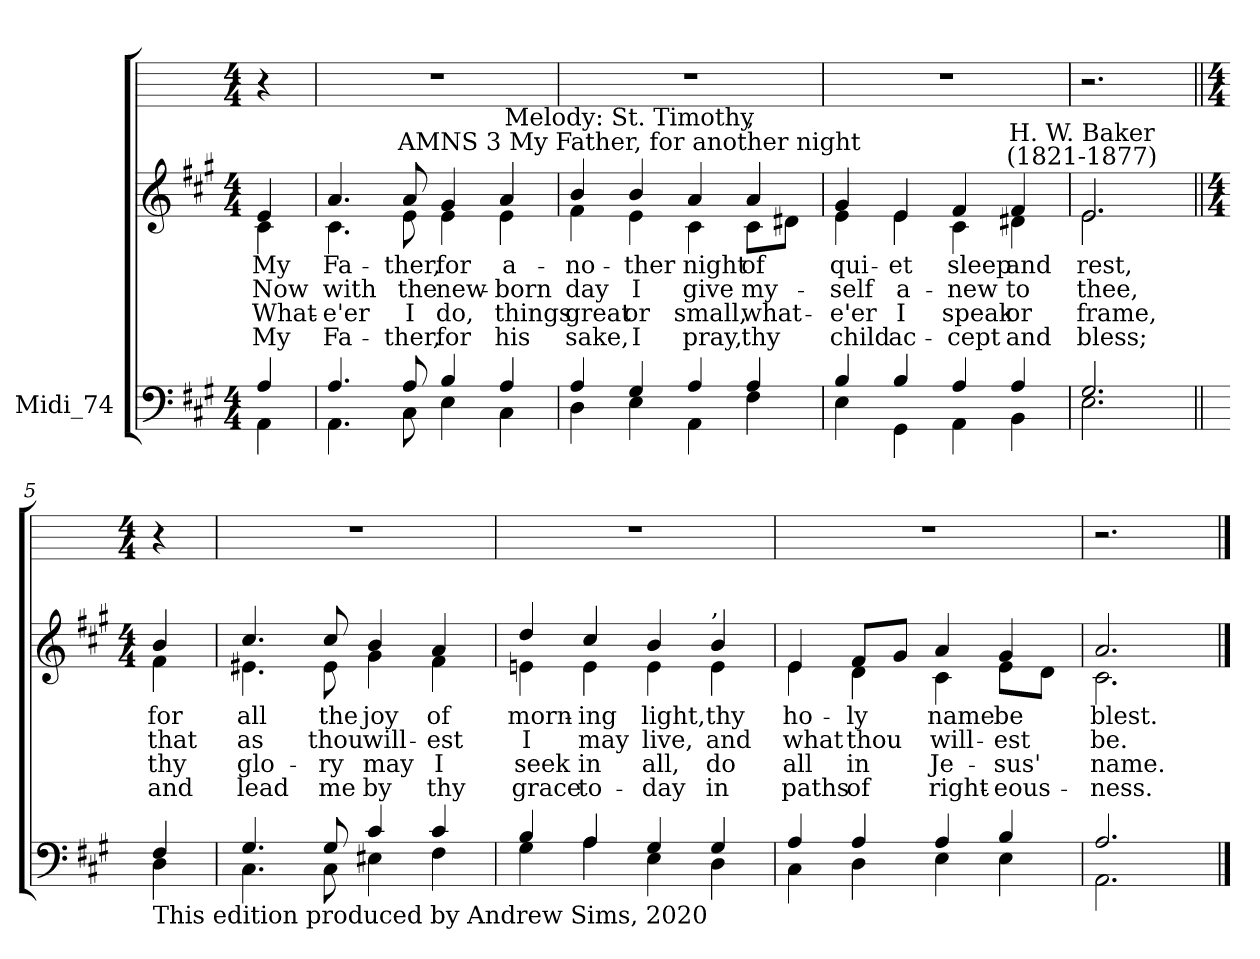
**kern	**kern	**text	**text	**text	**text	**kern
*part3	*part2	*part2	*part2	*part2	*part2	*part1
*staff3	*staff2	*staff2	*staff2	*staff2	*staff2	*staff1
*I"Midi_74	*	*	*	*	*	*
*clefF4	*clefG2	*	*	*	*	*
*k[f#c#g#]	*k[f#c#g#]	*	*	*	*	*
*A:	*A:	*	*	*	*	*
*M4/4	*M4/4	*	*	*	*	*M4/4
=	=	=	=	=	=	=
*^	*	*	*	*	*	*
!	!	!LO:TX:a:cj:t=H. W. Baker\n(1821-1877)	!	!	!	!	!
!	!	!	!LO:LY:b	!LO:LY:b	!LO:LY:b	!LO:LY:b	!
*	*	*^	*	*	*	*	*
4A/	4AA\	4e/	4c#\	My	Now	What-	-My	4r
=1	=1	=1	=1	=1	=1	=1	=1	=1
!	!	!	!	!LO:LY:b	!LO:LY:b	!LO:LY:b	!LO:LY:b	!
4.A/	4.AA\	4.a/	4.c#\	Fa-	-with	e'er	Fa-	1r
!	!	!	!	!LO:LY:b	!LO:LY:b	!LO:LY:b	!LO:LY:b	!
8A/	8C#\	8a/	8e\	-ther,	the	I	ther,	.
!	!	!	!	!LO:LY:b	!LO:LY:b	!LO:LY:b	!LO:LY:b	!
4B/	4E\	4g#/	4e\	for	new-	-do,	for	.
!	!	!	!	!LO:LY:b	!LO:LY:b	!LO:LY:b	!LO:LY:b	!
4A/	4C#\	4a/	4e\	a-	-born	things	his	.
=2	=2	=2	=2	=2	=2	=2	=2	=2
!	!	!	!	!LO:LY:b	!LO:LY:b	!LO:LY:b	!LO:LY:b	!
4A/	4D\	4b/	4f#\	no-	-day	great	sake,	1r
!	!	!LO:TX:a:cj:t=AMNS 3 My Father, for another night	!	!	!	!	!	!
!	!	!LO:TX:a:cj:t=Melody&colon; St. Timothy	!	!	!	!	!	!
!	!	!	!	!LO:LY:b	!LO:LY:b	!LO:LY:b	!LO:LY:b	!
4G#/	4E\	4b/	4e\	ther	I	or	I	.
!	!	!	!	!LO:LY:b	!LO:LY:b	!LO:LY:b	!LO:LY:b	!
4A/	4AA\	4a/	4c#\	night	give	small,	pray,	.
!	!	!LO:TX:a:t=,	!	!	!	!	!	!
!	!	!	!	!LO:LY:b	!LO:LY:b	!LO:LY:b	!LO:LY:b	!
4A/	4F#\	4a/	8c#\L	of	my-	-what-	-thy	.
.	.	.	8d#X\J	.	.	.	.	.
=3	=3	=3	=3	=3	=3	=3	=3	=3
!	!	!	!	!LO:LY:b	!LO:LY:b	!LO:LY:b	!LO:LY:b	!
4B/	4E\	4g#/	4e\	qui-	-self	e'er	child	1r
!	!	!	!	!LO:LY:b	!LO:LY:b	!LO:LY:b	!LO:LY:b	!
4B/	4GG#\	4e/	4e\	et	a-	-I	ac-	.
!	!	!	!	!LO:LY:b	!LO:LY:b	!LO:LY:b	!LO:LY:b	!
4A/	4AA\	4f#/	4c#\	-sleep	new	speak	cept	.
!	!	!	!	!LO:LY:b	!LO:LY:b	!LO:LY:b	!LO:LY:b	!
4A/	4BB\	4f#/	4d#X\	and	to	or	and	.
=4	=4	=4	=4	=4	=4	=4	=4	=4
!	!	!LO:TX:a:cj:t=H. W. Baker\n(1821-1877)	!	!	!	!	!	!
!	!	!	!	!LO:LY:b	!LO:LY:b	!LO:LY:b	!LO:LY:b	!
2.G#/	2.E\	2.e/	2.e\	rest,	thee,	frame,	bless;	2.r
!!LO:LB:g=z
=5||	=5||	=5||	=5||	=5||	=5||	=5||	=5||	=5||
*	*	*M4/4	*	*	*	*	*	*M4/4
!LO:TX:b:t=This edition produced by Andrew Sims, 2020	!	!	!	!	!	!	!	!
!	!	!	!	!LO:LY:b	!LO:LY:b	!LO:LY:b	!LO:LY:b	!
4F#/	4D\	4b/	4f#\	for	that	thy	and	4r
=6	=6	=6	=6	=6	=6	=6	=6	=6
!	!	!	!	!LO:LY:b	!LO:LY:b	!LO:LY:b	!LO:LY:b	!
4.G#/	4.C#\	4.cc#/	4.e#X\	all	as	glo-	-lead	1r
!	!	!	!	!LO:LY:b	!LO:LY:b	!LO:LY:b	!LO:LY:b	!
8G#/	8C#\	8cc#/	8e#\	the	thou	ry	me	.
!	!	!	!	!LO:LY:b	!LO:LY:b	!LO:LY:b	!LO:LY:b	!
4c#/	4E#X\	4b/	4g#\	joy	will-	-may	by	.
!	!	!	!	!LO:LY:b	!LO:LY:b	!LO:LY:b	!LO:LY:b	!
4c#/	4F#\	4a/	4f#\	of	est	I	thy	.
=7	=7	=7	=7	=7	=7	=7	=7	=7
!	!	!	!	!LO:LY:b	!LO:LY:b	!LO:LY:b	!LO:LY:b	!
4B/	4G#\	4dd/	4en\	morn-	-I	seek	grace	1r
!	!	!	!	!LO:LY:b	!LO:LY:b	!LO:LY:b	!LO:LY:b	!
4A/	4A\	4cc#/	4e\	ing	may	in	to-	.
!	!	!	!	!LO:LY:b	!LO:LY:b	!LO:LY:b	!LO:LY:b	!
4G#/	4E\	4b/	4e\	-light,	live,	all,	day	.
!	!	!LO:TX:a:t=,	!	!	!	!	!	!
!	!	!	!	!LO:LY:b	!LO:LY:b	!LO:LY:b	!LO:LY:b	!
4G#/	4D\	4b/	4e\	thy	and	do	in	.
=8	=8	=8	=8	=8	=8	=8	=8	=8
!	!	!	!	!LO:LY:b	!LO:LY:b	!LO:LY:b	!LO:LY:b	!
4A/	4C#\	4e/	4e\	ho-	-what	all	paths	1r
!	!	!	!	!LO:LY:b	!LO:LY:b	!LO:LY:b	!LO:LY:b	!
4A/	4D\	8f#/L	4d\	ly	thou	in	of	.
.	.	8g#/J	.	.	.	.	.	.
!	!	!	!	!LO:LY:b	!LO:LY:b	!LO:LY:b	!LO:LY:b	!
4A/	4E\	4a/	4c#\	name	will-	-Je-	-right-	.
!	!	!	!	!LO:LY:b	!LO:LY:b	!LO:LY:b	!LO:LY:b	!
4B/	4E\	4g#/	8e\L	-be	est	sus'	eous-	.
.	.	.	8d\J	.	.	.	.	.
=9	=9	=9	=9	=9	=9	=9	=9	=9
!	!	!	!	!LO:LY:b	!LO:LY:b	!LO:LY:b	!LO:LY:b	!
2.A/	2.AA\	2.a/	2.c#\	-blest.	be.	name.	ness.	2.r
*v	*v	*	*	*	*	*	*	*
*	*v	*v	*	*	*	*	*
==	==	==	==	==	==	==
*-	*-	*-	*-	*-	*-	*-
